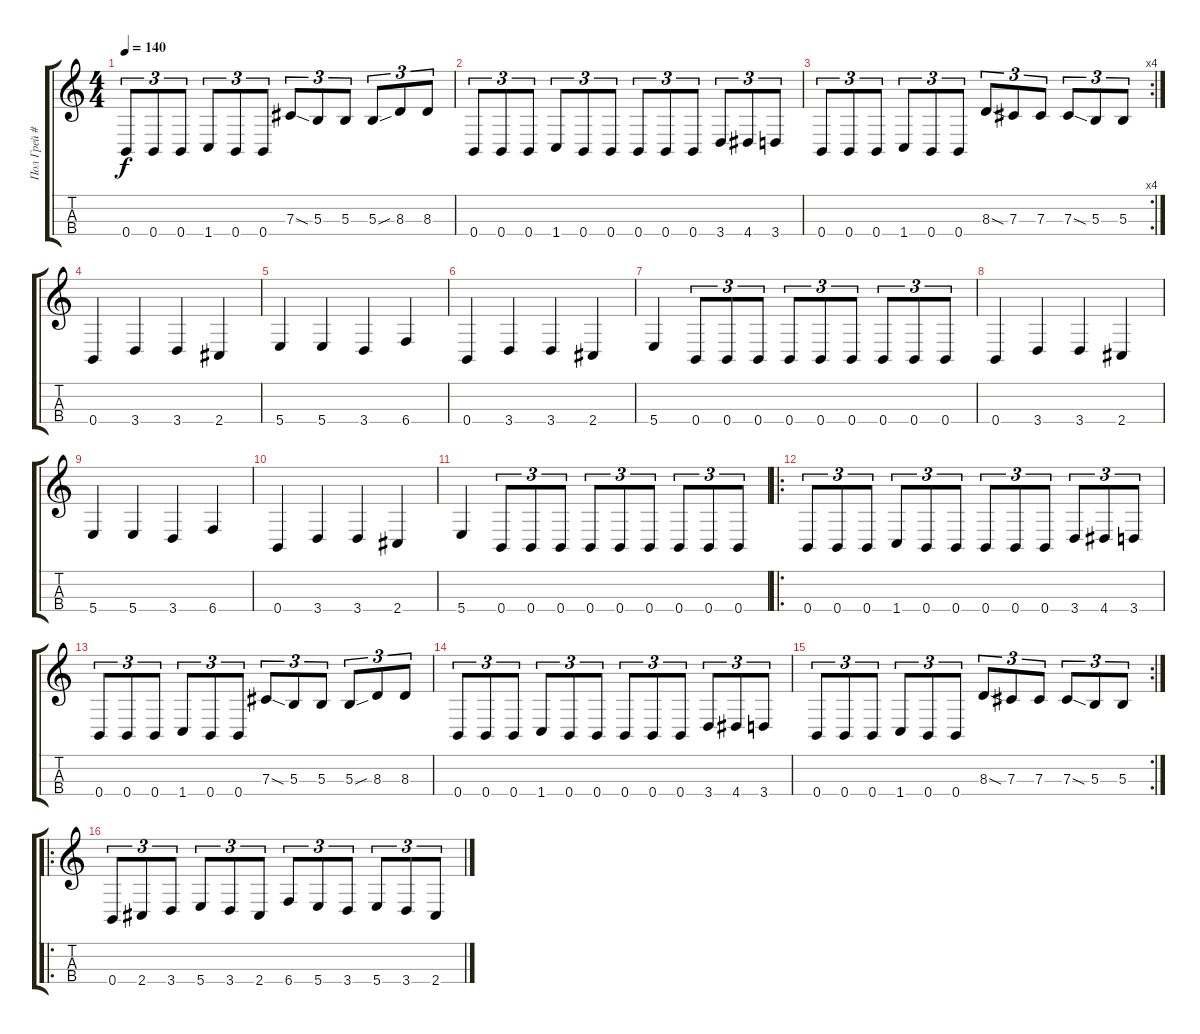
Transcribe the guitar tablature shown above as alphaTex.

\track ("Пол Грей #2" "Пол Грей #") {instrument electricbassfinger}
\staff {score tabs}
\tuning (G2 B2 Gb2 B1) {hide}
\ts (4 4)
\tempo 140
\clef g2
\ks c
0.4.8{tu (3 2) dy f} 0.4.8{tu (3 2)} 0.4.8{tu (3 2)} 1.4.8{tu (3 2)} 0.4.8{tu (3 2)} 0.4.8{tu (3 2)} 7.3{sod}.8{tu (3 2)} 5.3.8{tu (3 2)} 5.3.8{tu (3 2)} 5.3{sou}.8{tu (3 2)} 8.3.8{tu (3 2)} 8.3.8{tu (3 2)} |
0.4.8{tu (3 2)} 0.4.8{tu (3 2)} 0.4.8{tu (3 2)} 1.4.8{tu (3 2)} 0.4.8{tu (3 2)} 0.4.8{tu (3 2)} 0.4.8{tu (3 2)} 0.4.8{tu (3 2)} 0.4.8{tu (3 2)} 3.4.8{tu (3 2)} 4.4.8{tu (3 2)} 3.4.8{tu (3 2)} |
\rc 4
0.4.8{tu (3 2)} 0.4.8{tu (3 2)} 0.4.8{tu (3 2)} 1.4.8{tu (3 2)} 0.4.8{tu (3 2)} 0.4.8{tu (3 2)} 8.3{sod}.8{tu (3 2)} 7.3.8{tu (3 2)} 7.3.8{tu (3 2)} 7.3{sod}.8{tu (3 2)} 5.3.8{tu (3 2)} 5.3.8{tu (3 2)} |
0.4.4 3.4.4 3.4.4 2.4.4 |
5.4.4 5.4.4 3.4.4 6.4.4 |
0.4.4 3.4.4 3.4.4 2.4.4 |
5.4.4 0.4.8{tu (3 2)} 0.4.8{tu (3 2)} 0.4.8{tu (3 2)} 0.4.8{tu (3 2)} 0.4.8{tu (3 2)} 0.4.8{tu (3 2)} 0.4.8{tu (3 2)} 0.4.8{tu (3 2)} 0.4.8{tu (3 2)} |
0.4.4 3.4.4 3.4.4 2.4.4 |
5.4.4 5.4.4 3.4.4 6.4.4 |
0.4.4 3.4.4 3.4.4 2.4.4 |
5.4.4 0.4.8{tu (3 2)} 0.4.8{tu (3 2)} 0.4.8{tu (3 2)} 0.4.8{tu (3 2)} 0.4.8{tu (3 2)} 0.4.8{tu (3 2)} 0.4.8{tu (3 2)} 0.4.8{tu (3 2)} 0.4.8{tu (3 2)} |
\ro
0.4.8{tu (3 2)} 0.4.8{tu (3 2)} 0.4.8{tu (3 2)} 1.4.8{tu (3 2)} 0.4.8{tu (3 2)} 0.4.8{tu (3 2)} 0.4.8{tu (3 2)} 0.4.8{tu (3 2)} 0.4.8{tu (3 2)} 3.4.8{tu (3 2)} 4.4.8{tu (3 2)} 3.4.8{tu (3 2)} |
0.4.8{tu (3 2)} 0.4.8{tu (3 2)} 0.4.8{tu (3 2)} 1.4.8{tu (3 2)} 0.4.8{tu (3 2)} 0.4.8{tu (3 2)} 7.3{sod}.8{tu (3 2)} 5.3.8{tu (3 2)} 5.3.8{tu (3 2)} 5.3{sou}.8{tu (3 2)} 8.3.8{tu (3 2)} 8.3.8{tu (3 2)} |
0.4.8{tu (3 2)} 0.4.8{tu (3 2)} 0.4.8{tu (3 2)} 1.4.8{tu (3 2)} 0.4.8{tu (3 2)} 0.4.8{tu (3 2)} 0.4.8{tu (3 2)} 0.4.8{tu (3 2)} 0.4.8{tu (3 2)} 3.4.8{tu (3 2)} 4.4.8{tu (3 2)} 3.4.8{tu (3 2)} |
\rc 2
0.4.8{tu (3 2)} 0.4.8{tu (3 2)} 0.4.8{tu (3 2)} 1.4.8{tu (3 2)} 0.4.8{tu (3 2)} 0.4.8{tu (3 2)} 8.3{sod}.8{tu (3 2)} 7.3.8{tu (3 2)} 7.3.8{tu (3 2)} 7.3{sod}.8{tu (3 2)} 5.3.8{tu (3 2)} 5.3.8{tu (3 2)} |
\ro
0.4.8{tu (3 2)} 2.4.8{tu (3 2)} 3.4.8{tu (3 2)} 5.4.8{tu (3 2)} 3.4.8{tu (3 2)} 2.4.8{tu (3 2)} 6.4.8{tu (3 2)} 5.4.8{tu (3 2)} 3.4.8{tu (3 2)} 5.4.8{tu (3 2)} 3.4.8{tu (3 2)} 2.4.8{tu (3 2)}
